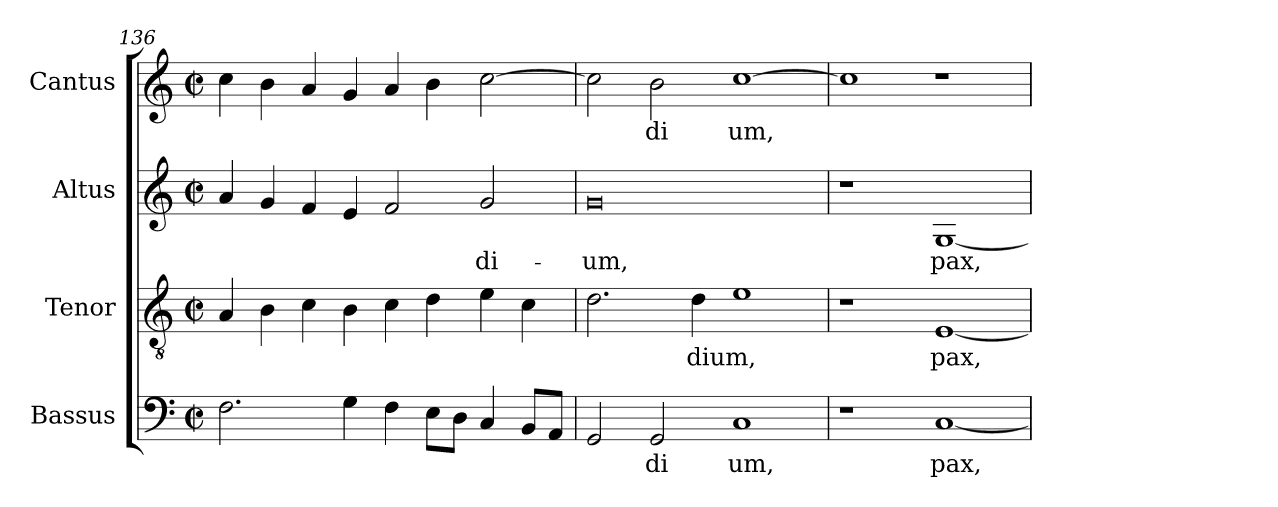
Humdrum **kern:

**kern	**text	**kern	**text	**kern	**text	**kern	**text
*part4	*part4	*part3	*part3	*part2	*part2	*part1	*part1
*staff4	*staff4	*staff3	*staff3	*staff2	*staff2	*staff1	*staff1
*I"Bassus	*	*I"Tenor	*	*I"Altus	*	*I"Cantus	*
*	*	*	*	*I'A	*	*I'C	*
*clefF4	*	*clefGv2	*	*clefG2	*	*clefG2	*
*k[]	*	*k[]	*	*k[]	*	*k[]	*
*C:	*	*C:	*	*C:	*	*C:	*
*M2/2	*	*M2/2	*	*M2/2	*	*M2/2	*
*met(c|)	*	*met(c|)	*	*met(c|)	*	*met(c|)	*
=136	=136	=136	=136	=136	=136	=136	=136
!	!LO:LY:b:cj	!	!LO:LY:b:cj	!	!LO:LY:b:cj	!	!LO:LY:b:cj
2.F\	.	4A/	--	4a/	--	4cc\	.
!	!	!	!LO:LY:b:cj	!	!LO:LY:b:cj	!	!LO:LY:b:cj
.	.	4B\	--	4g/	--	4b\	.
!	!	!	!LO:LY:b:cj	!	!LO:LY:b:cj	!	!LO:LY:b:cj
.	.	4c\	--	4f/	--	4a/	.
!	!LO:LY:b:cj	!	!LO:LY:b:cj	!	!LO:LY:b:cj	!	!LO:LY:b:cj
4G\	.	4B\	--	4e/	--	4g/	.
!	!LO:LY:b:cj	!	!LO:LY:b:cj	!	!LO:LY:b:cj	!	!LO:LY:b:cj
4F\	.	4c\	--	2f/	--	4a/	.
!	!LO:LY:b:cj	!	!LO:LY:b:cj	!	!	!	!LO:LY:b:cj
8E\L	.	4d\	--	.	.	4b\	.
!	!LO:LY:b:cj	!	!	!	!	!	!
8D\J	.	.	.	.	.	.	.
!	!LO:LY:b:cj	!	!LO:LY:b:cj	!	!LO:LY:b:cj	!	!LO:LY:b:cj
4C/	.	4e\	--	2g/	-di-	[>2cc\	.
!	!LO:LY:b:cj	!	!LO:LY:b:cj	!	!	!	!
8BB/L	.	4c\	--	.	.	.	.
!	!LO:LY:b:cj	!	!	!	!	!	!
8AA/J	.	.	.	.	.	.	.
=137	=137	=137	=137	=137	=137	=137	=137
!	!LO:LY:b:cj	!	!LO:LY:b:cj	!	!LO:LY:b:cj	!	!LO:LY:b:cj
2GG/	.	2.d\	--	0g	-um,	2cc\]	.
!	!LO:LY:b:cj	!	!	!	!	!	!LO:LY:b:cj
2GG/	di	.	.	.	.	2b\	di
!	!	!	!LO:LY:b:cj	!	!	!	!
.	.	4d\	-dium,	.	.	.	.
!	!LO:LY:b:cj	!	!LO:LY:b:cj	!	!	!	!LO:LY:b:cj
1C	um,	1e	.	.	.	[>1cc	um,
=138	=138	=138	=138	=138	=138	=138	=138
!	!	!	!	!	!	!	!LO:LY:b:cj
1r	.	1r	.	1r	.	1cc]	.
!	!LO:LY:b:cj	!	!LO:LY:b:cj	!	!LO:LY:b:cj	!	!
[<1C	pax,	[<1E	pax,	[<1G	pax,	1r	.
=	=	=	=	=	=	=	=
*-	*-	*-	*-	*-	*-	*-	*-
